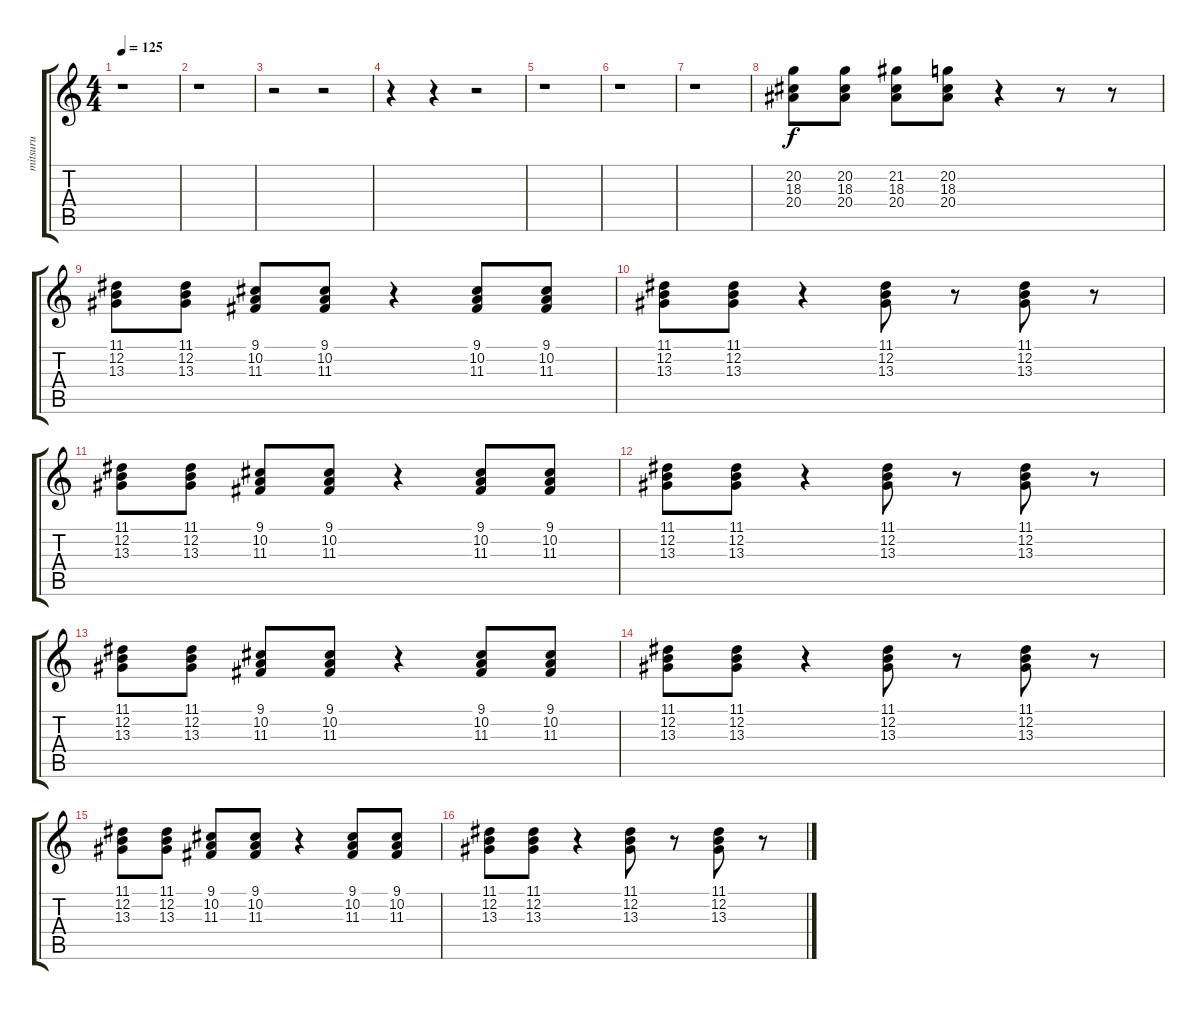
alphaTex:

\track ("mitsuru" "mitsuru") {instrument lead5charang}
\staff {score tabs}
\tuning (E4 B3 G3 D3 A2 E2) {hide}
\ts (4 4)
\tempo 125
\clef g2
\ks c
r.1{dy f} |
r.1 |
r.2 r.2 |
r.4 r.4 r.2 |
r.1 |
r.1 |
r.1 |
(20.2 18.3 20.4).8 (20.2 18.3 20.4).8 (21.2 18.3 20.4).8 (20.2 18.3 20.4).8 r.4 r.8 r.8 |
(11.1 12.2 13.3).8 (11.1 12.2 13.3).8 (9.1 10.2 11.3).8 (9.1 10.2 11.3).8 r.4 (9.1 10.2 11.3).8 (9.1 10.2 11.3).8 |
(11.1 12.2 13.3).8 (11.1 12.2 13.3).8 r.4 (11.1 12.2 13.3).8 r.8 (11.1 12.2 13.3).8 r.8 |
(11.1 12.2 13.3).8 (11.1 12.2 13.3).8 (9.1 10.2 11.3).8 (9.1 10.2 11.3).8 r.4 (9.1 10.2 11.3).8 (9.1 10.2 11.3).8 |
(11.1 12.2 13.3).8 (11.1 12.2 13.3).8 r.4 (11.1 12.2 13.3).8 r.8 (11.1 12.2 13.3).8 r.8 |
(11.1 12.2 13.3).8 (11.1 12.2 13.3).8 (9.1 10.2 11.3).8 (9.1 10.2 11.3).8 r.4 (9.1 10.2 11.3).8 (9.1 10.2 11.3).8 |
(11.1 12.2 13.3).8 (11.1 12.2 13.3).8 r.4 (11.1 12.2 13.3).8 r.8 (11.1 12.2 13.3).8 r.8 |
(11.1 12.2 13.3).8 (11.1 12.2 13.3).8 (9.1 10.2 11.3).8 (9.1 10.2 11.3).8 r.4 (9.1 10.2 11.3).8 (9.1 10.2 11.3).8 |
(11.1 12.2 13.3).8 (11.1 12.2 13.3).8 r.4 (11.1 12.2 13.3).8 r.8 (11.1 12.2 13.3).8 r.8
